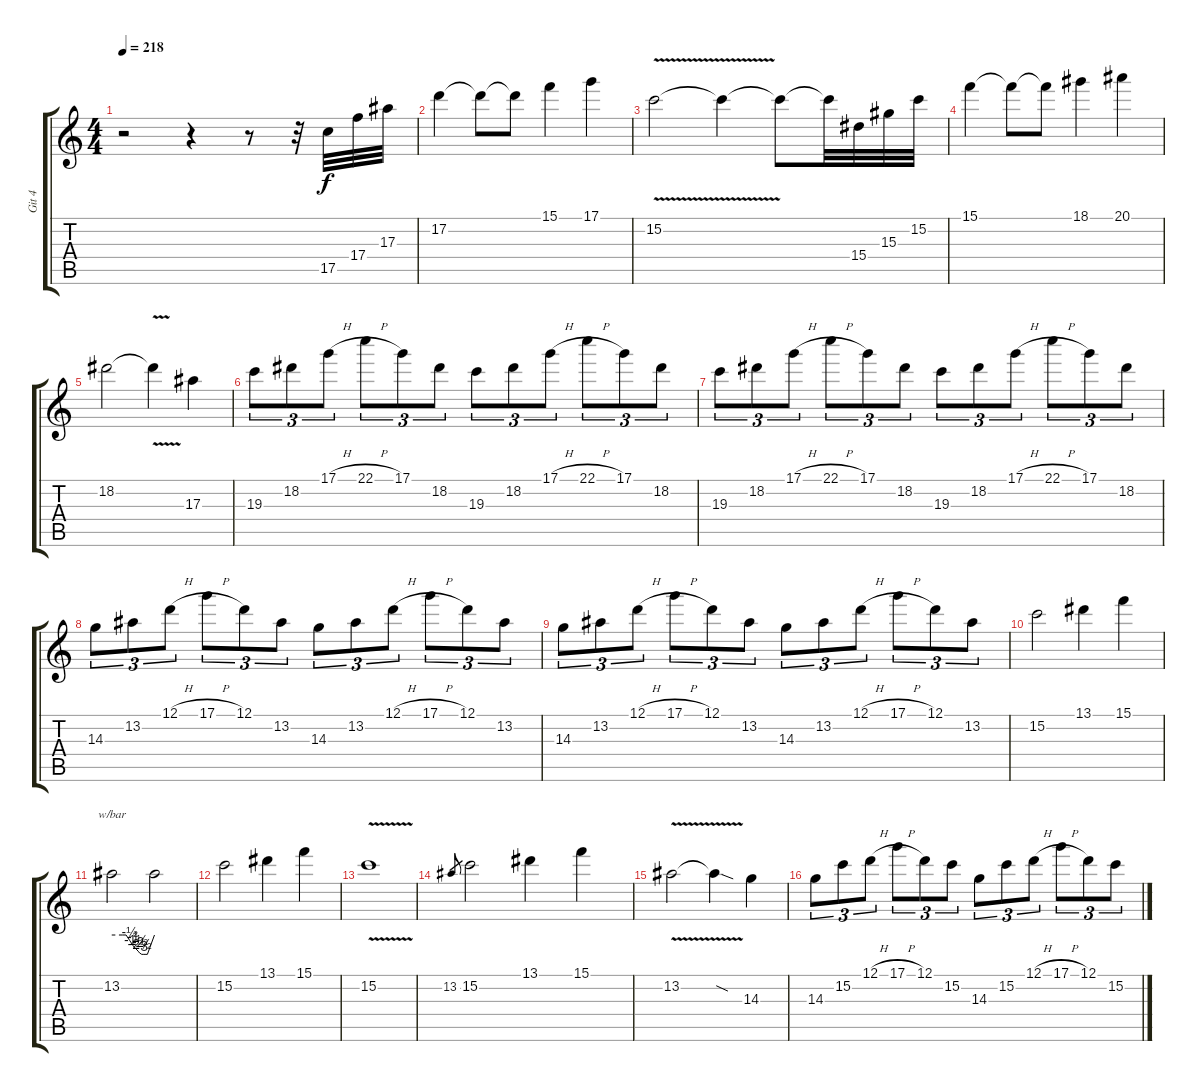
\track ("Git 4" "Git 4") {instrument overdrivenguitar}
\staff {score tabs}
\tuning (D4 A3 F3 C3 G2 D2) {hide}
\ts (4 4)
\tempo 218
\clef g2
\ks c
r.2{dy f instrument overdrivenguitar} r.4 r.8 r.32 17.5.32 17.4.32 17.3.32 |
17.2.4 17.2{t}.8 17.2{t}.8 15.1.4 17.1.4 |
15.2{v}.2 15.2{t}.4 15.2{t}.8 15.2{t}.32 15.4.32 15.3.32 15.2.32 |
15.1.4 15.1{t}.8 15.1{t}.8 18.1.4 20.1.4 |
18.2.2 18.2{v t}.4 17.3.4 |
19.3.8{tu (3 2)} 18.2.8{tu (3 2)} 17.1{h}.8{tu (3 2)} 22.1{h}.8{tu (3 2)} 17.1.8{tu (3 2)} 18.2.8{tu (3 2)} 19.3.8{tu (3 2)} 18.2.8{tu (3 2)} 17.1{h}.8{tu (3 2)} 22.1{h}.8{tu (3 2)} 17.1.8{tu (3 2)} 18.2.8{tu (3 2)} |
19.3.8{tu (3 2)} 18.2.8{tu (3 2)} 17.1{h}.8{tu (3 2)} 22.1{h}.8{tu (3 2)} 17.1.8{tu (3 2)} 18.2.8{tu (3 2)} 19.3.8{tu (3 2)} 18.2.8{tu (3 2)} 17.1{h}.8{tu (3 2)} 22.1{h}.8{tu (3 2)} 17.1.8{tu (3 2)} 18.2.8{tu (3 2)} |
14.3.8{tu (3 2)} 13.2.8{tu (3 2)} 12.1{h}.8{tu (3 2)} 17.1{h}.8{tu (3 2)} 12.1.8{tu (3 2)} 13.2.8{tu (3 2)} 14.3.8{tu (3 2)} 13.2.8{tu (3 2)} 12.1{h}.8{tu (3 2)} 17.1{h}.8{tu (3 2)} 12.1.8{tu (3 2)} 13.2.8{tu (3 2)} |
14.3.8{tu (3 2)} 13.2.8{tu (3 2)} 12.1{h}.8{tu (3 2)} 17.1{h}.8{tu (3 2)} 12.1.8{tu (3 2)} 13.2.8{tu (3 2)} 14.3.8{tu (3 2)} 13.2.8{tu (3 2)} 12.1{h}.8{tu (3 2)} 17.1{h}.8{tu (3 2)} 12.1.8{tu (3 2)} 13.2.8{tu (3 2)} |
15.2.2 13.1.4 15.1.4 |
13.2.2{tbe (custom default 0 0 15 0 20 0 25 -2 30 -4 34 -6 37 -8 39 -10 42 -12 45 -12 48 -12 50 -12 60 0)} 13.2{t}.2 |
15.2.2 13.1.4 15.1.4 |
15.2{v}.1 |
13.2.8{gr} 15.2.2 13.1.4 15.1.4 |
13.2{v}.2 13.2{sod t}.4 14.3.4 |
14.3.8{tu (3 2)} 15.2.8{tu (3 2)} 12.1{h}.8{tu (3 2)} 17.1{h}.8{tu (3 2)} 12.1.8{tu (3 2)} 15.2.8{tu (3 2)} 14.3.8{tu (3 2)} 15.2.8{tu (3 2)} 12.1{h}.8{tu (3 2)} 17.1{h}.8{tu (3 2)} 12.1.8{tu (3 2)} 15.2.8{tu (3 2)}
